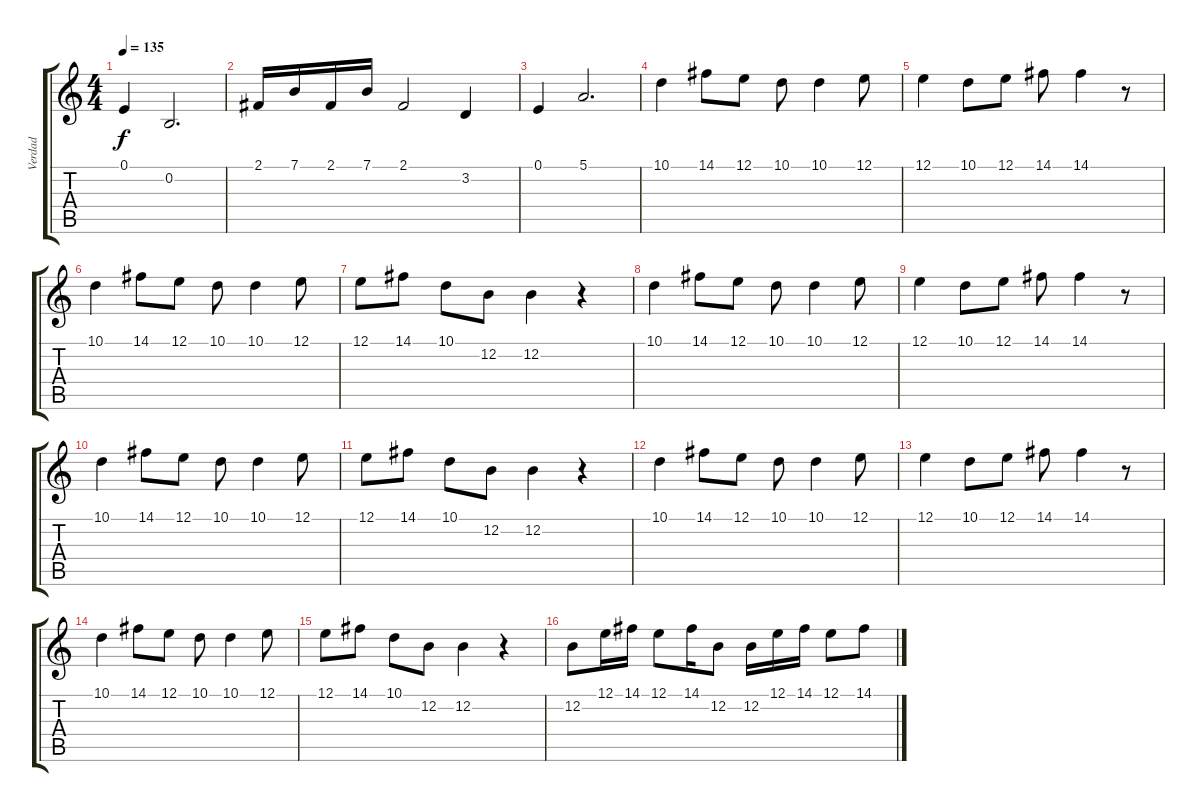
\track ("Verdad" "Verdad") {instrument lead1square}
\staff {score tabs}
\tuning (E4 B3 G3 D3 A2 E2) {hide}
\ts (4 4)
\tempo 135
\clef g2
\ks c
0.1.4{dy f} 0.2.2{d} |
2.1.16{volume 14 instrument panflute} 7.1.16 2.1.16 7.1.16 2.1.2 3.2.4 |
0.1.4 5.1.2{d} |
10.1.4{instrument lead1square} 14.1.8 12.1.8 10.1.8 10.1.4 12.1.8 |
12.1.4 10.1.8 12.1.8 14.1.8 14.1.4 r.8 |
10.1.4 14.1.8 12.1.8 10.1.8 10.1.4 12.1.8 |
12.1.8 14.1.8 10.1.8 12.2.8 12.2.4 r.4 |
10.1.4 14.1.8 12.1.8 10.1.8 10.1.4 12.1.8 |
12.1.4 10.1.8 12.1.8 14.1.8 14.1.4 r.8 |
10.1.4 14.1.8 12.1.8 10.1.8 10.1.4 12.1.8 |
12.1.8 14.1.8 10.1.8 12.2.8 12.2.4 r.4 |
10.1.4{instrument panflute} 14.1.8 12.1.8 10.1.8 10.1.4 12.1.8 |
12.1.4 10.1.8 12.1.8 14.1.8 14.1.4 r.8 |
10.1.4 14.1.8 12.1.8 10.1.8 10.1.4 12.1.8 |
12.1.8 14.1.8 10.1.8 12.2.8 12.2.4 r.4 |
12.2.8{instrument lead1square} 12.1.16 14.1.16 12.1.8 14.1.16 12.2.8 12.2.16 12.1.16 14.1.16 12.1.8 14.1.8
